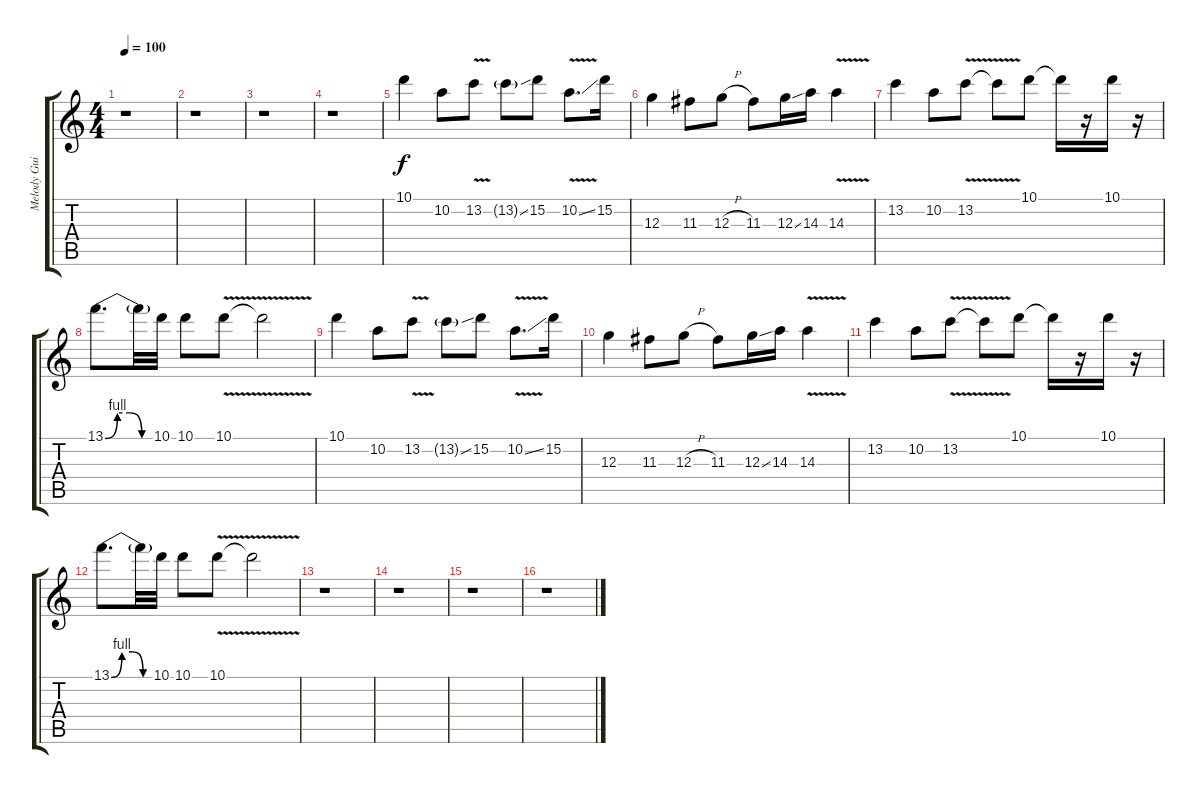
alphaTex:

\track ("Melody Guitar 1" "Melody Gui") {instrument distortionguitar}
\staff {score tabs}
\tuning (E4 B3 G3 D3 A2 D2) {hide}
\ts (4 4)
\tempo 100
\clef g2
\ks c
r.1{dy f instrument distortionguitar} |
r.1 |
r.1 |
r.1 |
10.1.4 10.2.8 13.2{v}.8 13.2{ss g}.8 15.2.8 10.2{v ss}.8{d} 15.2.16 |
12.3.4 11.3.8 12.3{h}.8 11.3.8 12.3{ss}.16 14.3.16 14.3{v}.4 |
13.2.4 10.2.8 13.2{v}.8 13.2{t}.8 10.1.8 10.1{t}.16 r.16 10.1.16 r.16 |
13.1{be (custom 0 0 15 4 30 4 45 0 60 0)}.8{d} 13.1{t}.32 10.1.32 10.1.8 10.1{v}.8 10.1{t}.2 |
10.1.4 10.2.8 13.2{v}.8 13.2{ss g}.8 15.2.8 10.2{v ss}.8{d} 15.2.16 |
12.3.4 11.3.8 12.3{h}.8 11.3.8 12.3{ss}.16 14.3.16 14.3{v}.4 |
13.2.4 10.2.8 13.2{v}.8 13.2{t}.8 10.1.8 10.1{t}.16 r.16 10.1.16 r.16 |
13.1{be (custom 0 0 15 4 30 4 45 0 60 0)}.8{d} 13.1{t}.32 10.1.32 10.1.8 10.1{v}.8 10.1{t}.2 |
r.1 |
r.1 |
r.1 |
r.1
